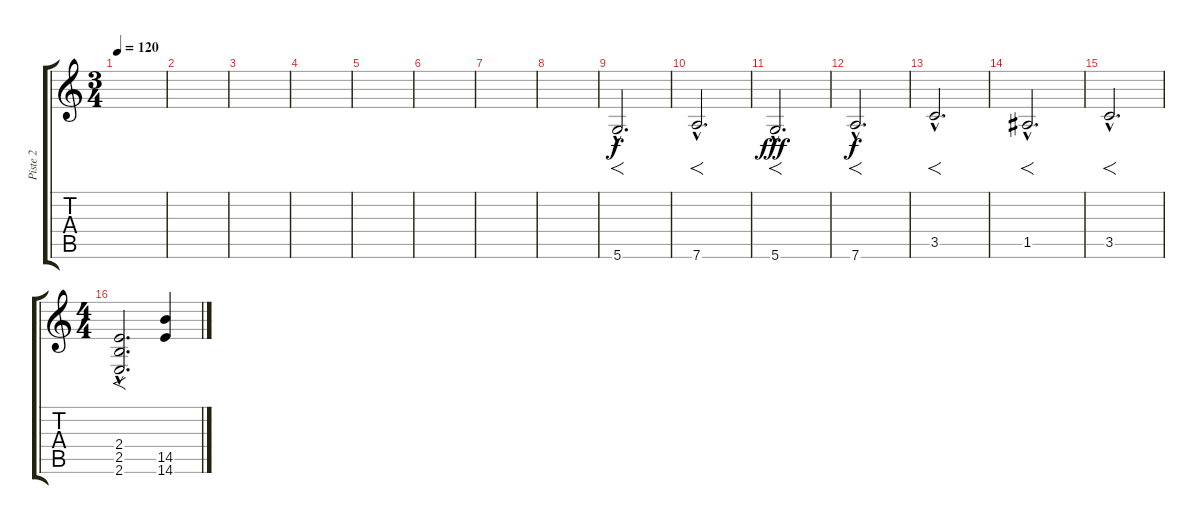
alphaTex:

\track ("Piste 2" "Piste 2") {instrument distortionguitar}
\staff {score tabs}
\tuning (E4 B3 G3 D3 A2 D2) {hide}
\ts (3 4)
\tempo 120
\clef g2
\ks c
|
|
|
|
|
|
|
|
5.6{hac}.2{f d volume 7} |
7.6{hac}.2{f d dy f} |
5.6{hac}.2{f d dy fff} |
7.6{hac}.2{f d dy f} |
3.5{hac}.2{f d} |
1.5{hac}.2{f d} |
3.5{hac}.2{f d} |
\ts (4 4)
(2.4{hac} 2.5{hac} 2.6{hac}).2{f d volume 16} (14.5{ss} 14.6{ss}).4
